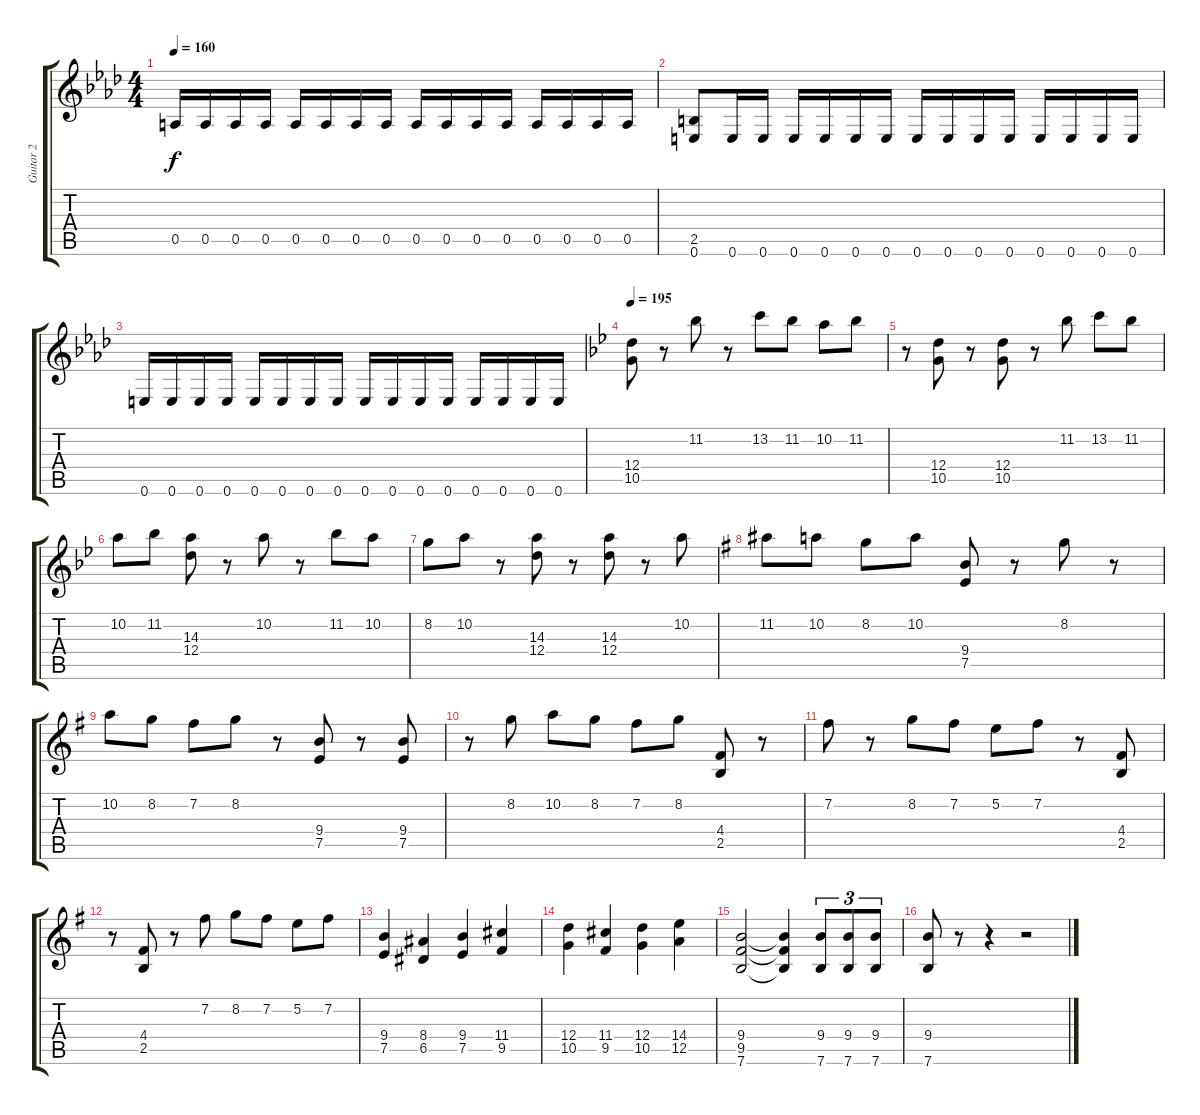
\track ("Guitar 2" "Guitar 2") {instrument distortionguitar}
\staff {score tabs}
\tuning (E4 B3 G3 D3 A2 E2) {hide}
\ts (4 4)
\tempo 160
\clef g2
\ks fminor
0.5.16{dy f} 0.5.16 0.5.16 0.5.16 0.5.16 0.5.16 0.5.16 0.5.16 0.5.16 0.5.16 0.5.16 0.5.16 0.5.16 0.5.16 0.5.16 0.5.16 |
(2.5 0.6).8 0.6.16 0.6.16 0.6.16 0.6.16 0.6.16 0.6.16 0.6.16 0.6.16 0.6.16 0.6.16 0.6.16 0.6.16 0.6.16 0.6.16 |
0.6.16 0.6.16 0.6.16 0.6.16 0.6.16 0.6.16 0.6.16 0.6.16 0.6.16 0.6.16 0.6.16 0.6.16 0.6.16 0.6.16 0.6.16 0.6.16 |
\section ("" "")
\tempo 195
\ks gminor
(12.4 10.5).8 r.8 11.2.8 r.8 13.2.8 11.2.8 10.2.8 11.2.8 |
r.8 (12.4 10.5).8 r.8 (12.4 10.5).8 r.8 11.2.8 13.2.8 11.2.8 |
10.2.8 11.2.8 (14.3 12.4).8 r.8 10.2.8 r.8 11.2.8 10.2.8 |
8.2.8 10.2.8 r.8 (14.3 12.4).8 r.8 (14.3 12.4).8 r.8 10.2.8 |
\ks eminor
11.2.8 10.2.8 8.2.8 10.2.8 (9.4 7.5).8 r.8 8.2.8 r.8 |
10.2.8 8.2.8 7.2.8 8.2.8 r.8 (9.4 7.5).8 r.8 (9.4 7.5).8 |
r.8 8.2.8 10.2.8 8.2.8 7.2.8 8.2.8 (4.4 2.5).8 r.8 |
7.2.8 r.8 8.2.8 7.2.8 5.2.8 7.2.8 r.8 (4.4 2.5).8 |
r.8 (4.4 2.5).8 r.8 7.2.8 8.2.8 7.2.8 5.2.8 7.2.8 |
(9.4 7.5).4 (8.4 6.5).4 (9.4 7.5).4 (11.4 9.5).4 |
(12.4 10.5).4 (11.4 9.5).4 (12.4 10.5).4 (14.4 12.5).4 |
(9.4 9.5 7.6).2 (9.4{t} 9.5{t} 7.6{t}).4 (9.4 7.6).8{tu (3 2)} (9.4 7.6).8{tu (3 2)} (9.4 7.6).8{tu (3 2)} |
(9.4 7.6).8 r.8 r.4 r.2
